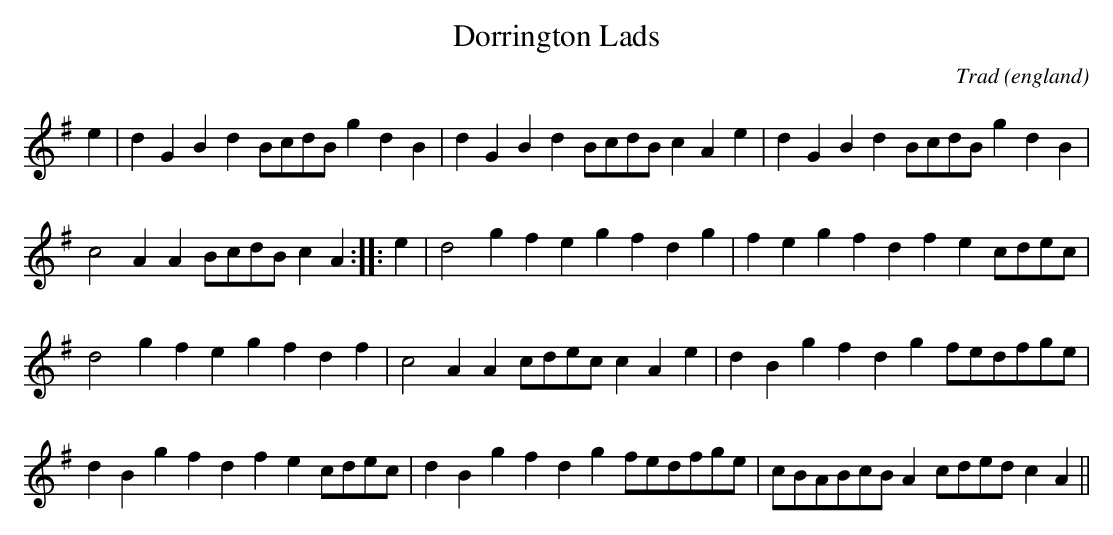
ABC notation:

X:1
T:Dorrington Lads
O:england
C:Trad
M:9/8l
K:G
e2| d2G2B2 d2BcdB g2d2B2| d2G2B2 d2BcdB c2A2e2| d2G2B2 d2BcdB g2d2B2|\
c4 A2 A2BcdB c2A2:: e2| d4 g2 f2e2g2 f2d2g2| f2e2g2 f2d2f2 e2cdec|\
d4 g2 f2e2g2 f2d2f2|c4 A2 A2cdec c2A2e2| d2B2g2 f2d2g2 fedfge|\
d2B2g2 f2d2f2 e2cdec|  d2B2g2 f2d2g2 fedfge| cBABcB A2cded c2A2||
